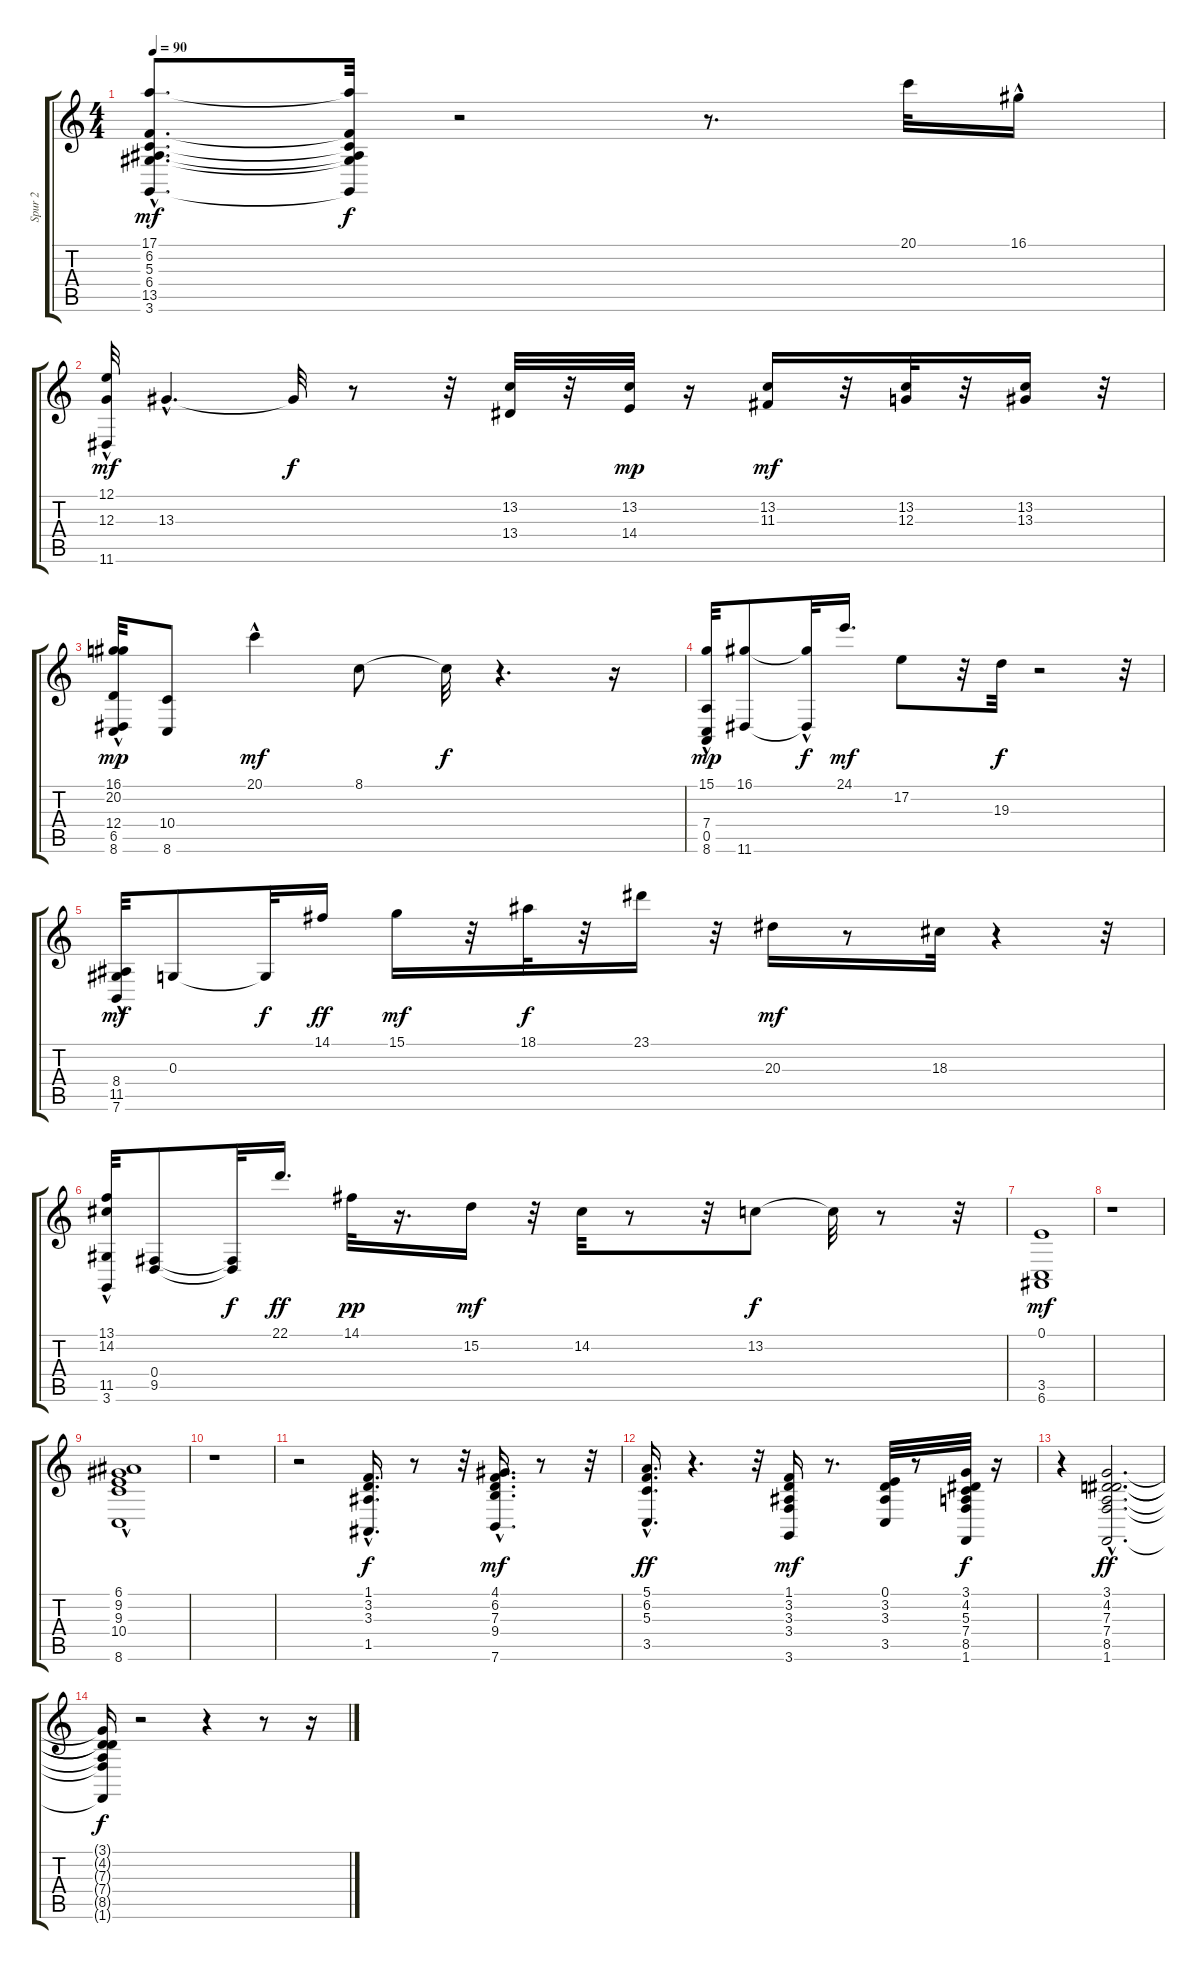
\track ("Spur 2" "Spur 2") {instrument brightacousticpiano}
\staff {score tabs}
\tuning (E4 B3 G3 D3 A2 E2) {hide}
\ts (4 4)
\tempo 90
\clef g2
\ks c
(17.1{hac} 6.2{hac} 5.3{hac} 6.4{hac} 13.5{hac} 3.6{hac}).8{d dy mf} (17.1{t} 6.2{t} 5.3{t} 6.4{t} 13.5{t} 3.6{t}).32{dy f} r.2 r.8{d} 20.1.32 16.1{hac}.16 |
(12.1{hac} 12.3{hac} 11.6{hac}).32{dy mf} 13.3{hac}.4{d} 13.3{t}.32{dy f} r.8 r.32 (13.2 13.4).32 r.32 (13.2 14.4).32{dy mp} r.16 (13.2 11.3).16{dy mf} r.32 (13.2 12.3).32 r.32 (13.2 13.3).16 r.32 |
(16.1 20.2 12.4 6.5{hac} 8.6).32{dy mp} (10.4 8.6).8 20.1{hac}.4{dy mf} 8.1.8 8.1{t}.32{dy f} r.4{d} r.16 |
(15.1 7.4{hac} 0.5{hac} 8.6{hac}).32{dy mp} (16.1 11.6).8 (16.1{hac t} 11.6{t}).32{dy f} 24.1.16{d dy mf} 17.2.8 r.32 19.3.32{dy f} r.2 r.32 |
(8.4 11.5{hac} 7.6{hac}).32{dy mf} 0.3.8 0.3{t}.32{dy f} 14.1.16{dy ff} 15.1.16{dy mf} r.32 18.1.32{dy f} r.32 23.1.16 r.32 20.3.16{dy mf} r.8 18.3.32 r.4 r.32 |
(13.1 14.2 11.5{hac} 3.6{hac}).32 (0.4 9.5).8 (0.4{t} 9.5{t}).32{dy f} 22.1.16{d dy ff} 14.1.32{dy pp} r.16{d} 15.2.16{dy mf} r.32 14.2.32 r.8 r.32 13.2.8{dy f} 13.2{t}.32 r.8 r.32 |
(0.1 3.5 6.6).1{dy mf} |
r.1 |
(6.1 9.2 9.3 10.4{hac} 8.6).1 |
r.1 |
r.2 (1.1 3.2 3.3 1.5{hac}).16{d dy f} r.8 r.32 (4.1 6.2 7.3 9.4 7.6{hac}).16{d dy mf} r.8 r.32 |
(5.1{hac} 6.2{hac} 5.3{hac} 3.5{hac}).16{d dy ff} r.4{d} r.32 (1.1 3.2 3.3 3.4 3.6).16{dy mf} r.8{d} (0.1 3.2 3.3 3.5).32 r.8 (3.1 4.2 5.3 7.4 8.5 1.6).32{dy f} r.16 |
r.4 (3.1{hac} 4.2{hac} 7.3{hac} 7.4{hac} 8.5{hac} 1.6{hac}).2{d dy ff} |
(3.1{t} 4.2{t} 7.3{t} 7.4{t} 8.5{t} 1.6{t}).16{dy f} r.2 r.4 r.8 r.16
